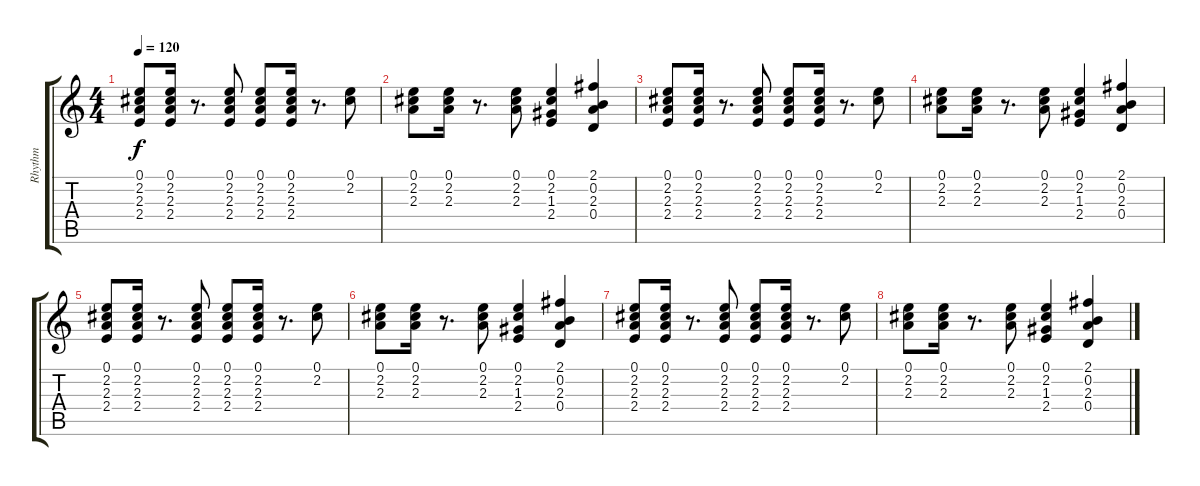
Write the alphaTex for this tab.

\track ("Rhythm" "Rhythm") {instrument acousticguitarsteel}
\staff {score tabs}
\tuning (E4 B3 G3 D3 A2 E2) {hide}
\ts (4 4)
\tempo 120
\clef g2
\ks c
(0.1 2.2 2.3 2.4).8{dy f} (0.1 2.2 2.3 2.4).16 r.8{d} (0.1 2.2 2.3 2.4).8 (0.1 2.2 2.3 2.4).8 (0.1 2.2 2.3 2.4).16 r.8{d} (0.1 2.2).8 |
(0.1 2.2 2.3).8 (0.1 2.2 2.3).16 r.8{d} (0.1 2.2 2.3).8 (0.1 2.2 1.3 2.4).4 (2.1 0.2 2.3 0.4).4 |
(0.1 2.2 2.3 2.4).8 (0.1 2.2 2.3 2.4).16 r.8{d} (0.1 2.2 2.3 2.4).8 (0.1 2.2 2.3 2.4).8 (0.1 2.2 2.3 2.4).16 r.8{d} (0.1 2.2).8 |
(0.1 2.2 2.3).8 (0.1 2.2 2.3).16 r.8{d} (0.1 2.2 2.3).8 (0.1 2.2 1.3 2.4).4 (2.1 0.2 2.3 0.4).4 |
(0.1 2.2 2.3 2.4).8 (0.1 2.2 2.3 2.4).16 r.8{d} (0.1 2.2 2.3 2.4).8 (0.1 2.2 2.3 2.4).8 (0.1 2.2 2.3 2.4).16 r.8{d} (0.1 2.2).8 |
(0.1 2.2 2.3).8 (0.1 2.2 2.3).16 r.8{d} (0.1 2.2 2.3).8 (0.1 2.2 1.3 2.4).4 (2.1 0.2 2.3 0.4).4 |
(0.1 2.2 2.3 2.4).8 (0.1 2.2 2.3 2.4).16 r.8{d} (0.1 2.2 2.3 2.4).8 (0.1 2.2 2.3 2.4).8 (0.1 2.2 2.3 2.4).16 r.8{d} (0.1 2.2).8 |
(0.1 2.2 2.3).8 (0.1 2.2 2.3).16 r.8{d} (0.1 2.2 2.3).8 (0.1 2.2 1.3 2.4).4 (2.1 0.2 2.3 0.4).4
